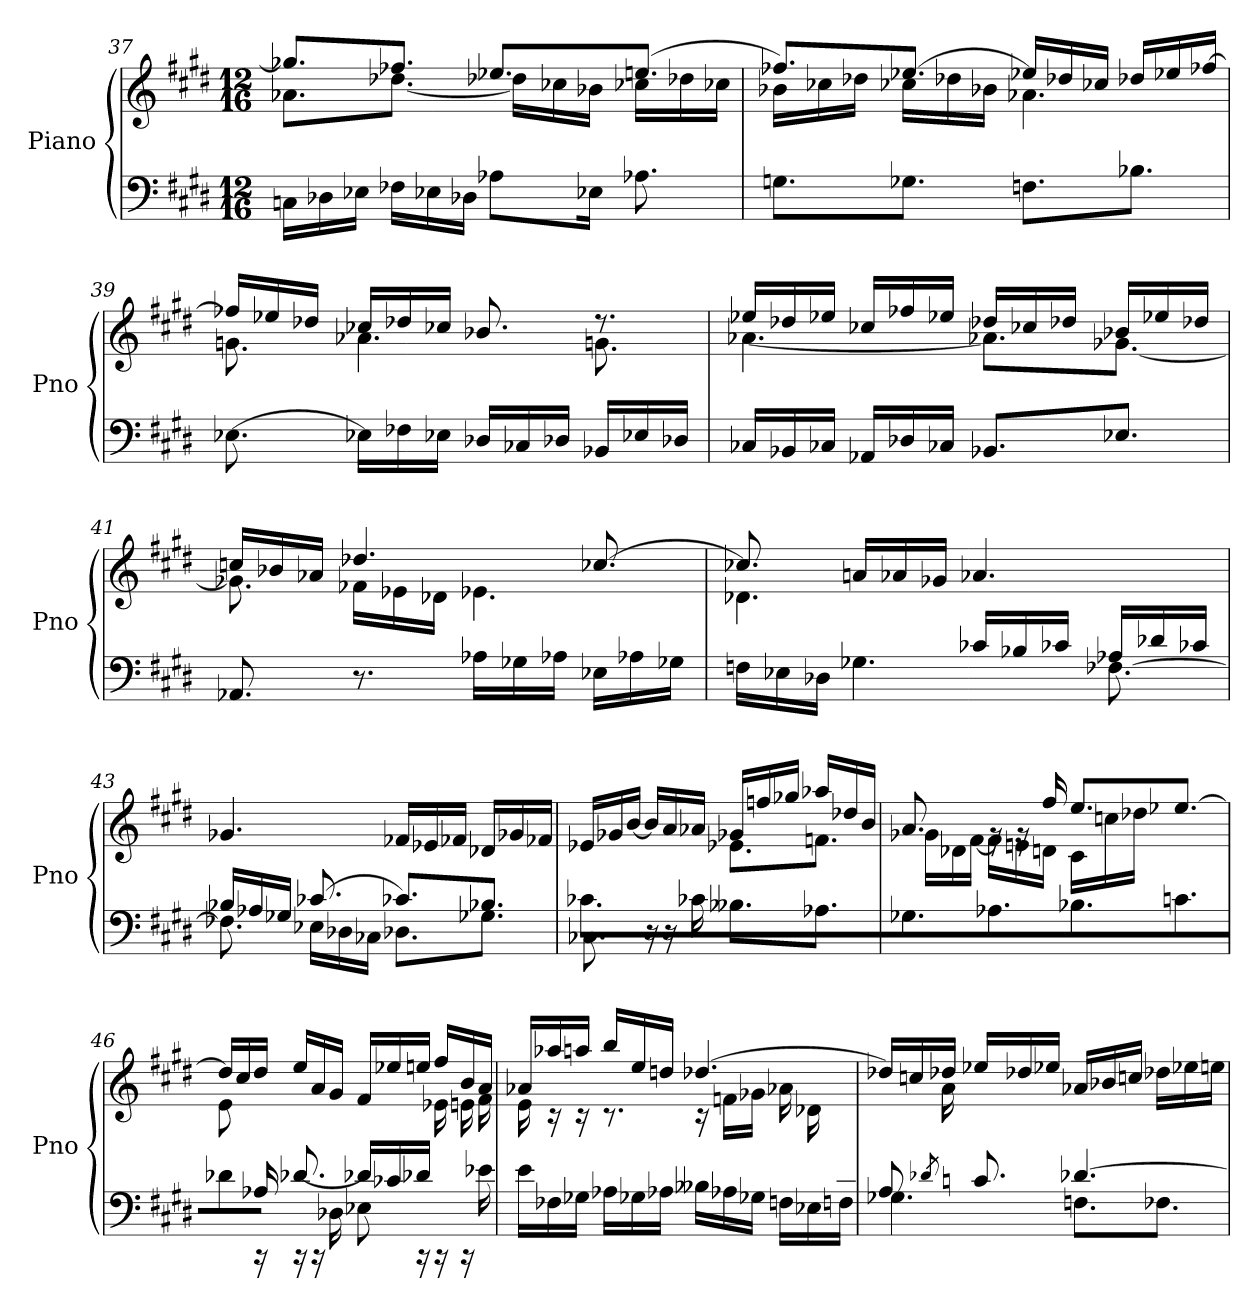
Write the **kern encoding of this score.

**kern	**kern
*part1	*part1
*staff2	*staff1
*I"Piano	*
*I'Pno	*
!!LO:LB:g=z
*clefF4	*clefG2
*k[f#c#g#d#]	*k[f#c#g#d#]
*M12/16	*M12/16
=37	=37
*	*^
16Cni\LL	8.gg-Xi/L]	8.a-Xi\L
16D-Xi\	.	.
16E-Xi\JJ	.	.
16F-Xj\LL	8.ff-Xi/J	[8.dd-Xi\J
16E-Xi\	.	.
16D-Xi\JJ	.	.
8A-Xi\L	8.ee-Xi/L	16dd-Xi\LL]
.	.	16cc-Xi\
16E-Xi\Jk	.	16b-Xi\JJ
8.A-Xi\	[8.ee/J	16cc-Xi\LL
.	.	16dd-Xi\
.	.	16cc-Xi\JJ
=38	=38	=38
8.Gni\L	8.ff-Xi/L]	16b-Xi\LL
.	.	16cc-Xi\
.	.	16dd-Xi\JJ
8.G-Xi\J	[8.ee-Xi/J	16cc-Xi\LL
.	.	16dd-Xi\
.	.	16b-Xi\JJ
8.Fni\L	16ee-Xi/LL]	4.a-Xi\
.	16dd-Xi/	.
.	16cc-Xi/JJ	.
8.B-Xi\J	16dd-Xi/LL	.
.	16ee-Xi/	.
.	[16ff-Xi/JJ	.
=39	=39	=39
[8.E-Xi\	16ff-Xi/LL]	8.gni\
.	16ee-Xi/	.
.	16dd-Xi/JJ	.
16E-Xi\LL]	16cc-Xi/LL	4.a-Xi\
16F-Xi\	16dd-Xi/	.
16E-Xi\JJ	16cc-Xi/JJ	.
16D-Xi/LL	8.b-Xi/	.
16C-Xi/	.	.
16D-Xi/JJ	.	.
16BB-Xi/LL	8.r	8.gni\
16E-Xi/	.	.
16D-Xi/JJ	.	.
!!LO:LB:g=z	!!
=40	=40	=40
16C-Xi/LL	16ee-Xi/LL	[4.a-Xi\
16BB-Xi/	16dd-Xi/	.
16C-Xi/JJ	16ee-Xi/JJ	.
16AA-Xi/LL	16cc-Xi/LL	.
16D-Xi/	16ff-Xi/	.
16C-Xi/JJ	16ee-Xi/JJ	.
8.BB-Xi/L	16dd-Xi/LL	8.a-Xi\L]
.	16cc-Xi/	.
.	16dd-Xi/JJ	.
8.E-Xi/J	16b-Xi/LL	[8.g-Xi\J
.	16ee-Xi/	.
.	16dd-Xi/JJ	.
=41	=41	=41
8.AA-Xi/	16ccni/LL	8.g-Xi\]
.	16b-Xi/	.
.	16a-Xi/JJ	.
8.r	4.dd-Xi/	16f-Xi\LL
.	.	16e-Xi\
.	.	16d-Xi\JJ
16A-Xi\LL	.	4.e-Xi\
16G-Xi\	.	.
16A-Xi\JJ	.	.
16E-Xi\LL	[8.cc-Xi/	.
16A-Xi\	.	.
16G-Xi\JJ	.	.
=42	=42	=42
*^	*	*^
*	*^	*	*	*
4.ryy	16Fni\LL	8.ryy	8.cc-Xi/]	4.d-Xi\	8.ryy
.	16E-Xi\	.	.	.	.
.	16D-Xi\JJ	.	.	.	.
.	8.ryy	4.G-Xi\	16an/LL	.	2ryy
.	.	.	16a-Xi/	.	.
.	.	.	16g-Xi/JJ	.	.
4.ryy	16c-Xi/LL	.	4.a-Xi/	4.ryy	.
.	16B-Xi/	.	.	.	.
.	16c-Xi/JJ	.	.	.	.
.	16A-Xi/LL	[8.F-Xi\	.	.	.
.	16d-Xi/	.	.	.	.
.	16c-Xi/JJ	.	.	.	16ryy
*	*v	*v	*	*	*
*	*	*v	*v	*v
!!LO:LB:g=z
=43	=43	=43
16B-Xi/LL	8.F-Xi\]	4.g-Xi/
16A-Xi/	.	.
16G-Xi/JJ	.	.
[8.c-Xi/	16E-Xi\LL	.
.	16D-Xi\	.
.	16C-Xi\JJ	.
8.c-Xi/L]	8.D-Xi\L	16f-Xi/LL
.	.	16e-Xi/
.	.	16f-Xi/JJ
8.B-Xi/J	8.G-Xi\J	16d-Xi/LL
.	.	16g-Xi/
.	.	16f-Xj/JJ
=44	=44	=44
*	*	*^
8.c-Xi/L	8.C-Xi\	16e-Xi/LL	8.ryy
.	.	16g-Xi/	.
.	.	[16b/JJ	.
2ryy	16r	16b/LL]	8.d-Xi\J
.	16r	16a/	.
.	16c-Xi\	16a-Xi/JJ	.
.	8.B--Xj\L	16g-Xi/LL	8.e-Xi\L
.	.	16ffni/	.
.	.	16gg-Xi/JJ	.
.	8.A-Xi\J	16aa-Xi/LL	8.fni\J
.	.	16dd-Xi/	.
16ryy	.	16b/JJ	.
*v	*v	*	*
=45	=45	=45
8.G-Xi\L	8.a/	16g-Xi\LL
.	.	16d-Xi\
.	.	[16f#\JJ
8.A-Xi\J	16rg	16f#\LL]
.	16rg	16en\
.	16ff#/	16dn\JJ
8.B-Xi\L	8.ee/L	16c#\LL
.	.	16ccni\
.	.	16dd-Xj\JJ
8.cni\J	[8.ee-Xi/J	16ee-Xi\LLyy
.	.	16g#\
.	.	16f#\JJ
!!LO:LB:g=z	!!
=46	=46	=46
*^	*	*
8d-Xi\	8ryy	16dd#/LL]	8e\L
.	.	16cc#/	.
16rCC	16A-Xi/Jk	16dd#Z/JJ	4..ryy
16rCC	[8.d-Xi/	16ee/LL	.
16rCC	.	16a/	.
16D-Xi\	.	16g#Z/JJ	.
8E-Xi\	16d-Xi/LL]	16f#/LL	.
.	16c-Xi/	16ee-Xi/	.
16rCC	16d-Xi/JJ	16ee/JJ	.
16rCC	8.ryy	16ff#/LL	16e-Xi\LL
16rCC	.	16b/	16e\
16e-Xi\	.	16a/JJ	16f#\JJ
=47	=47	=47	=47
2ryy	16e\LL	16a-Xi/LL	16e\
.	16F-Xi\	16aa-Xi/	16r
.	16G-Xi\JJ	16aa/JJ	16r
.	16A-Xi\LL	16bb/LL	8.r
.	16G-Xi\	16ee/	.
.	16A-Xi\JJ	16ddn/JJ	.
.	16B--Xj\LL	[4.dd-Xi/	16r
.	16A-Xi\	.	16fni\LL
8.ryy	16G-Xi\JJ	.	16g-Xi\JJ
.	16Fni\LL	.	16a-Xi\LL
.	16E-Xi\	.	16d-Xi\
16c-Xi/JJ	16Fni\JJ	.	16ryy
=48	=48	=48	=48
*	*^	*	*^
8A/L	4.G-Xi\	8.ryy	16dd-Xi/LL]	8ryy	8.ryy
.	.	.	16ccni/	.	.
16ryy	.	.	16dd-Xi/JJ	16a\Jk	.
8qd-Xi/	.	.	.	.	.
8.cni/	.	16d-X!iyy	16ee-Xi/LL	2ryy	8.ryy
.	.	8cn!iyy	16dd-Xi/	.	.
.	.	.	16ee-Xi/JJ	.	.
[4.d-Xi/	8.Fni\L	4.ryy	16a-Xi/LL	.	4.ryy
.	.	.	16b-Xi/	.	.
.	.	.	16ccni/JJ	.	.
.	8.F-Xi\J	.	16dd-Xi\LL	.	.
.	.	.	16ee-Xi\	.	.
.	.	.	16ee\JJ	16ryy	.
*v	*v	*v	*	*	*
*	*v	*v	*v
=	=
*-	*-
